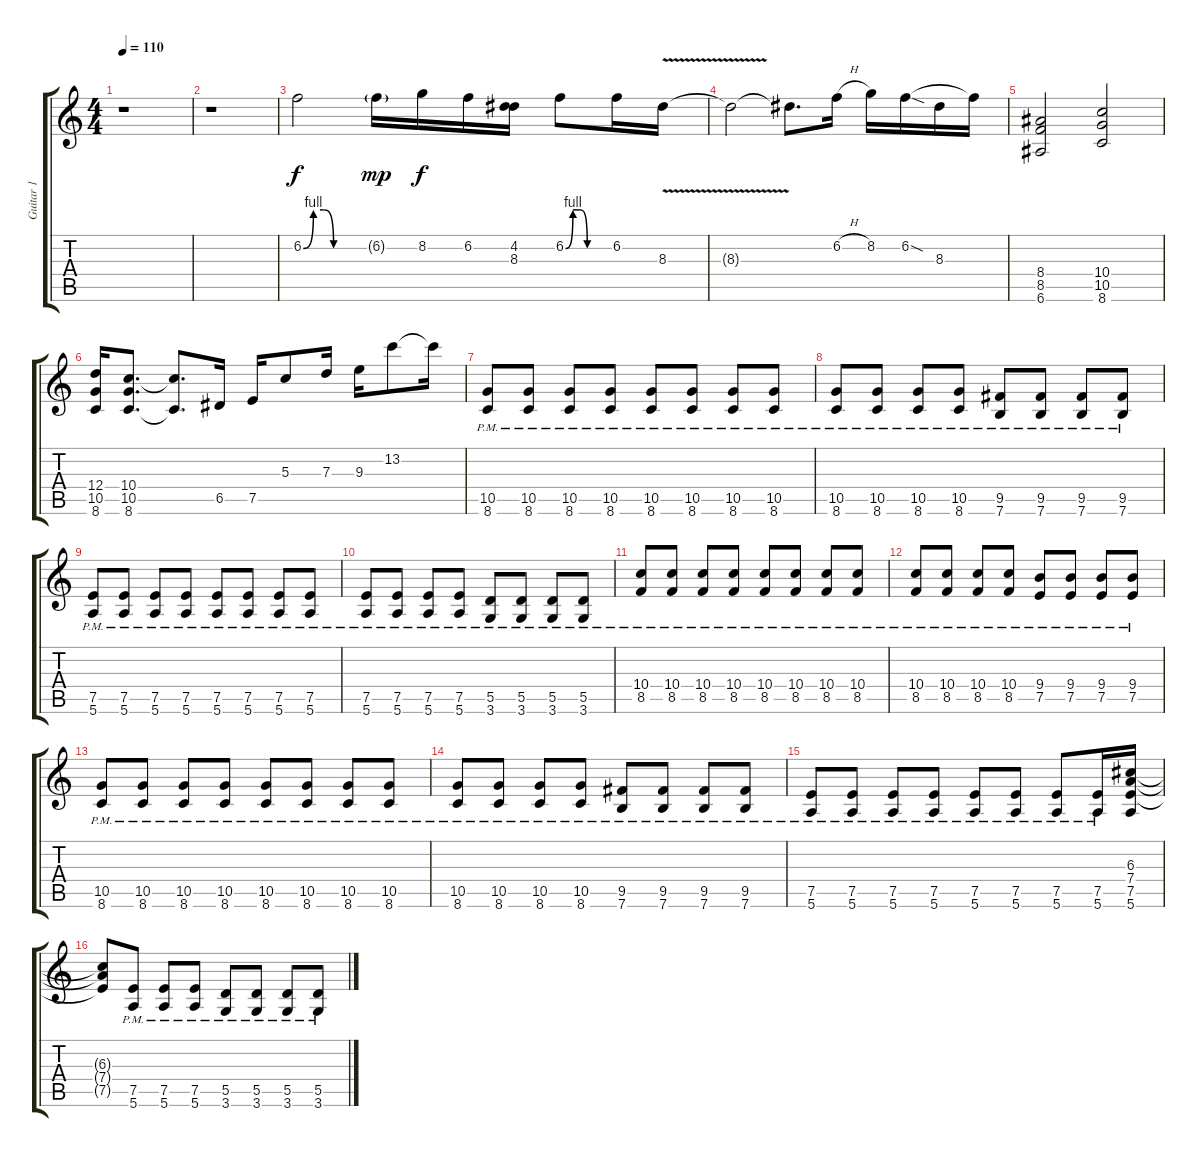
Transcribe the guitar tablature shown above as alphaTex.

\track ("Guitar 1" "Guitar 1") {instrument overdrivenguitar}
\staff {score tabs}
\tuning (E4 B3 G3 D3 A2 E2) {hide}
\ts (4 4)
\tempo 110
\clef g2
\ks c
r.1{dy f instrument overdrivenguitar} |
r.1 |
6.2{be (custom 0 0 10 4 20 4 30 0 60 0)}.2 6.2{g}.16{dy mp} 8.2.16{dy f} 6.2.16 (4.2 8.3).16 6.2{be (custom 0 0 10 4 20 4 30 0 60 0)}.8 6.2.16 8.3{v}.16 |
8.3{t}.2 8.3{t}.8{d} 6.2{h}.16 8.2.16 6.2{sod}.16 8.3.16 6.2{t}.16 |
(8.4 8.5 6.6).2 (10.4 10.5 8.6).2 |
(12.4 10.5 8.6).16 (10.4 10.5 8.6).8{d} (10.4{t} 8.6{t}).8{d} 6.5.16 7.5.16 5.3.8 7.3.16 9.3.16 13.2.8 13.2{t}.16 |
(10.5{pm} 8.6{pm}).8 (10.5{pm} 8.6{pm}).8 (10.5{pm} 8.6{pm}).8 (10.5{pm} 8.6{pm}).8 (10.5{pm} 8.6{pm}).8 (10.5{pm} 8.6{pm}).8 (10.5{pm} 8.6{pm}).8 (10.5{pm} 8.6{pm}).8 |
(10.5{pm} 8.6{pm}).8 (10.5{pm} 8.6{pm}).8 (10.5{pm} 8.6{pm}).8 (10.5{pm} 8.6{pm}).8 (9.5{pm} 7.6{pm}).8 (9.5{pm} 7.6{pm}).8 (9.5{pm} 7.6{pm}).8 (9.5{pm} 7.6{pm}).8 |
(7.5{pm} 5.6{pm}).8 (7.5{pm} 5.6{pm}).8 (7.5{pm} 5.6{pm}).8 (7.5{pm} 5.6{pm}).8 (7.5{pm} 5.6{pm}).8 (7.5{pm} 5.6{pm}).8 (7.5{pm} 5.6{pm}).8 (7.5{pm} 5.6{pm}).8 |
(7.5{pm} 5.6{pm}).8 (7.5{pm} 5.6{pm}).8 (7.5{pm} 5.6{pm}).8 (7.5{pm} 5.6{pm}).8 (5.5{pm} 3.6{pm}).8 (5.5{pm} 3.6{pm}).8 (5.5{pm} 3.6{pm}).8 (5.5{pm} 3.6{pm}).8 |
(10.4{pm} 8.5{pm}).8 (10.4{pm} 8.5{pm}).8 (10.4{pm} 8.5{pm}).8 (10.4{pm} 8.5{pm}).8 (10.4{pm} 8.5{pm}).8 (10.4{pm} 8.5{pm}).8 (10.4{pm} 8.5{pm}).8 (10.4{pm} 8.5{pm}).8 |
(10.4{pm} 8.5{pm}).8 (10.4{pm} 8.5{pm}).8 (10.4{pm} 8.5{pm}).8 (10.4{pm} 8.5{pm}).8 (9.4{pm} 7.5{pm}).8 (9.4{pm} 7.5{pm}).8 (9.4{pm} 7.5{pm}).8 (9.4{pm} 7.5{pm}).8 |
(10.5{pm} 8.6{pm}).8 (10.5{pm} 8.6{pm}).8 (10.5{pm} 8.6{pm}).8 (10.5{pm} 8.6{pm}).8 (10.5{pm} 8.6{pm}).8 (10.5{pm} 8.6{pm}).8 (10.5{pm} 8.6{pm}).8 (10.5{pm} 8.6{pm}).8 |
(10.5{pm} 8.6{pm}).8 (10.5{pm} 8.6{pm}).8 (10.5{pm} 8.6{pm}).8 (10.5{pm} 8.6{pm}).8 (9.5{pm} 7.6{pm}).8 (9.5{pm} 7.6{pm}).8 (9.5{pm} 7.6{pm}).8 (9.5{pm} 7.6{pm}).8 |
(7.5{pm} 5.6{pm}).8 (7.5{pm} 5.6{pm}).8 (7.5{pm} 5.6{pm}).8 (7.5{pm} 5.6{pm}).8 (7.5{pm} 5.6{pm}).8 (7.5{pm} 5.6{pm}).8 (7.5{pm} 5.6{pm}).8 (7.5{pm} 5.6{pm}).16 (6.3 7.4 7.5 5.6).16 |
(6.3{t} 7.4{t} 7.5{t}).8 (7.5{pm} 5.6{pm}).8 (7.5{pm} 5.6{pm}).8 (7.5{pm} 5.6{pm}).8 (5.5{pm} 3.6{pm}).8 (5.5{pm} 3.6{pm}).8 (5.5{pm} 3.6{pm}).8 (5.5{pm} 3.6{pm}).8
